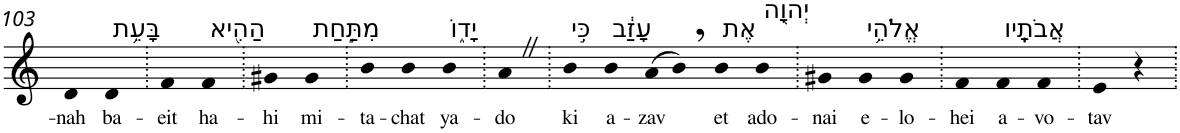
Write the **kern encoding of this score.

**kern	**text
*part1	*part1
*staff1	*staff1
*I"Piano	*
*I'Pno	*
!!LO:PB:g=z
*clefG2	*
*k[]	*
=103	=103
!	!LO:LY:b
4d	-nah
!LO:TX:a:t=בָּעֵ֥ת	!
!	!LO:LY:b
4d	ba-
=104.	=104.
!	!LO:LY:b
4f	-eit
!LO:TX:a:t=הַהִ֖יא	!
!	!LO:LY:b
4f	ha-
=105.	=105.
!	!LO:LY:b
4g#X	-hi
!LO:TX:a:t=מִתַּ֣חַת	!
!	!LO:LY:b
4g#	mi-
=106.	=106.
!	!LO:LY:b
4b	-ta-
!	!LO:LY:b
4b	-chat
!LO:TX:a:t=יָד֑וֹ	!
!	!LO:LY:b
4b	ya-
=107.	=107.
!	!LO:LY:b
4aZ	-do
=108.	=108.
!LO:TX:a:t=כִּ֣י	!
!	!LO:LY:b
4b	ki
!LO:TX:a:t=עָזַ֔ב	!
!	!LO:LY:b
4b	a-
!	!LO:LY:b
(>8a	-zav
8b,)	.
!LO:TX:a:t=אֶת	!
!	!LO:LY:b
4b	et
!LO:TX:a:t=יְהוָ֖ה	!
!	!LO:LY:b
4b	ado-
=109.	=109.
!	!LO:LY:b
4g#X	-nai
!LO:TX:a:t=אֱלֹהֵ֥י	!
!	!LO:LY:b
4g#	e-
!	!LO:LY:b
4g#	-lo-
=110.	=110.
!	!LO:LY:b
4f	-hei
!LO:TX:a:t=אֲבֹתָֽיו	!
!	!LO:LY:b
4f	a-
!	!LO:LY:b
4f	-vo-
=111.	=111.
!	!LO:LY:b
4e	-tav
4r	.
=.	=.
*-	*-
